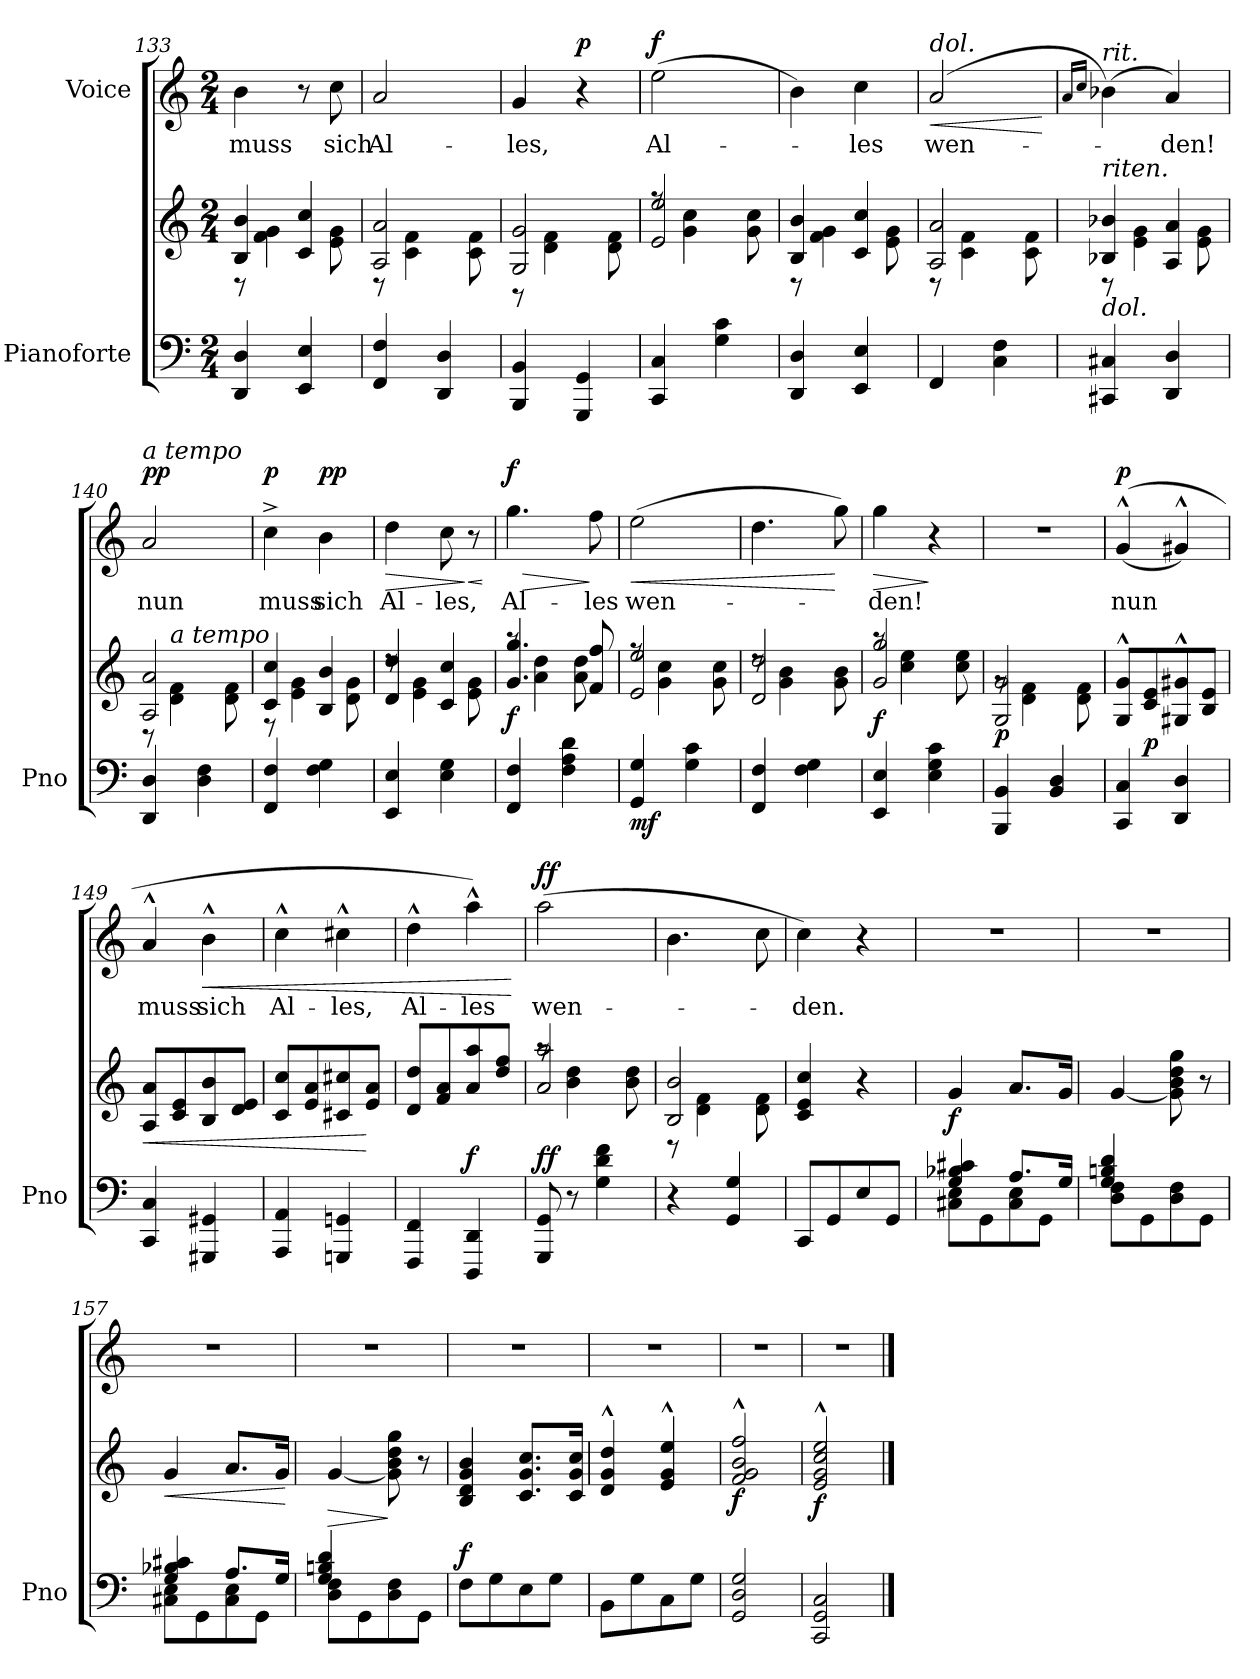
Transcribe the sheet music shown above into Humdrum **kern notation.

**kern	**kern	**dynam	**kern	**text	**dynam
*part2	*part2	*part2	*part1	*part1	*part1
*staff3	*staff2	*staff2/3	*staff1	*staff1	*staff1
*I"Pianoforte	*	*	*I"Voice	*	*
*I'Pno	*	*	*	*	*
*clefF4	*clefG2	*	*clefG2	*	*
*k[]	*k[]	*	*k[]	*	*
*M2/4	*M2/4	*	*M2/4	*	*
=133	=133	=133	=133	=133	=133
*	*^	*	*	*	*
!	!	!	!	!	!LO:LY:b	!
4DD/ 4D/	4B/ 4b/	8r	.	4b\	muss	.
.	.	4f\ 4g\	.	.	.	.
4EE/ 4E/	4c/ 4cc/	.	.	8r	.	.
!	!	!	!	!	!LO:LY:b	!
.	.	8e\ 8g\	.	8cc\	sich	.
=134	=134	=134	=134	=134	=134	=134
!	!	!	!	!	!LO:LY:b	!
4FF/ 4F/	2A/ 2a/	8r	.	2a/	Al-	.
.	.	4c\ 4f\	.	.	.	.
4DD/ 4D/	.	.	.	.	.	.
.	.	8c\ 8f\	.	.	.	.
=135	=135	=135	=135	=135	=135	=135
!	!	!	!	!	!LO:LY:b	!
4BBB/ 4BB/	2G/ 2g/	8r	.	4g/	-les,	.
.	.	4d\ 4f\	.	.	.	.
!	!	!	!	!	!	!LO:DY:b
4GGG/ 4GG/	.	.	.	4r	.	p
.	.	8d\ 8f\	.	.	.	.
=136	=136	=136	=136	=136	=136	=136
!	!	!	!	!	!LO:LY:b	!LO:DY:a
4CC/ 4C/	2e/ 2ee/	8rff	.	(2ee\	Al-	f
.	.	4g\ 4cc\	.	.	.	.
4G\ 4c\	.	.	.	.	.	.
.	.	8g\ 8cc\	.	.	.	.
=137	=137	=137	=137	=137	=137	=137
4DD/ 4D/	4B/ 4b/	8r	.	4b\)	.	.
.	.	4f\ 4g\	.	.	.	.
!	!	!	!	!	!LO:LY:b	!
4EE/ 4E/	4c/ 4cc/	.	.	4cc\	-les	.
.	.	8e\ 8g\	.	.	.	.
!!LO:LB:g=z
=138	=138	=138	=138	=138	=138	=138
!	!	!	!	!LO:TX:a:i:t=dol.	!	!
!	!	!	!	!	!LO:LY:b	!LO:HP:b
4FF/	2A/ 2a/	8r	.	(>2a/	wen-	<
.	.	4c\ 4f\	.	.	.	.
4C\ 4F\	.	.	.	.	.	.
.	.	8c\ 8f\	.	.	.	.
*	*v	*v	*	*	*	*
.	.	.	.	.	[
=139	=139	=139	=139	=139	=139
.	.	.	16qa/LL	.	.
.	.	.	16qcc/JJ	.	.
*	*^	*	*	*	*
!	!	!	!	!LO:TX:a:i:t=rit.	!	!
!	!LO:TX:a:i:t=riten.	!	!	!	!	!
!LO:TX:a:i:t=dol.	!	!	!	!	!	!
4CC#X/ 4C#X/	4B-X/ 4b-X/	8r	.	(4b-X\)	.	.
.	.	4e\ 4g\	.	.	.	.
!	!	!	!	!	!LO:LY:b	!
4DD/ 4D/	4A/ 4a/	.	.	4a/)	-den!	.
.	.	8e\ 8g\	.	.	.	.
=140	=140	=140	=140	=140	=140	=140
!	!	!	!	!LO:TX:a:i:t=a tempo	!	!
!	!	!	!	!	!LO:LY:b	!LO:DY:a
4DD/ 4D/	2A/ 2a/	8r	.	2a/	nun	pp
!	!	!LO:TX:a:i:t=a tempo	!	!	!	!
.	.	4d\ 4f\	.	.	.	.
4D\ 4F\	.	.	.	.	.	.
.	.	8d\ 8f\	.	.	.	.
=141	=141	=141	=141	=141	=141	=141
!	!	!	!	!	!LO:LY:b	!LO:DY:a
4FF/ 4F/	4c/ 4cc/	8r	.	4cc^\	muss	p
.	.	4e\ 4g\	.	.	.	.
!	!	!	!	!	!LO:LY:b	!LO:DY:a
4F\ 4G\	4B/ 4b/	.	.	4b\	sich	pp
.	.	8d\ 8g\	.	.	.	.
=142	=142	=142	=142	=142	=142	=142
!	!	!	!	!	!LO:LY:b	!LO:HP:b
4EE/ 4E/	4d/ 4dd/	8rdd	.	4dd\	Al-	>
.	.	4e\ 4g\	.	.	.	.
!	!	!	!	!	!LO:LY:b	!
4E\ 4G\	4c/ 4cc/	.	.	8cc\	-les,	.
!	!	!	!	!	!	!LO:HP:n=1:b
.	.	8e\ 8g\	.	8r	.	] <
*	*v	*v	*	*	*	*
.	.	.	.	.	[
=143	=143	=143	=143	=143	=143
*	*^	*	*	*	*
!	!	!	!LO:DY:a=2	!	!LO:LY:b	!LO:HP:b
!	!	!	!	!	!	!LO:DY:n=1:a
4FF/ 4F/	4.g/ 4.gg/	8raa	f	4.gg\	Al-	> f
.	.	4a\ 4dd\	.	.	.	.
4F\ 4A\ 4d\	.	.	.	.	.	.
!	!	!	!	!	!LO:LY:b	!
.	8f/ 8ff/	8a\ 8dd\	.	8ff\	-les	]
=144	=144	=144	=144	=144	=144	=144
!	!	!	!LO:DY:b=2	!	!LO:LY:b	!LO:HP:b
4GG/ 4G/	2e/ 2ee/	8rff	mf	(2ee\	wen-	<
.	.	4g\ 4cc\	.	.	.	.
4G\ 4c\	.	.	.	.	.	.
.	.	8g\ 8cc\	.	.	.	.
=145	=145	=145	=145	=145	=145	=145
4FF/ 4F/	2d/ 2dd/	8rdd	.	4.dd\	.	.
.	.	4g\ 4b\	.	.	.	.
4F\ 4G\	.	.	.	.	.	.
.	.	8g\ 8b\	.	8gg\)	.	[
!!LO:LB:g=z
=146	=146	=146	=146	=146	=146	=146
!	!	!	!LO:DY:a=2	!	!LO:LY:b	!LO:HP:b
4EE/ 4E/	2g/ 2gg/	8raa	f	4gg\	-den!	>
.	.	4cc\ 4ee\	.	.	.	.
4E\ 4G\ 4c\	.	.	.	4r	.	]
.	.	8cc\ 8ee\	.	.	.	.
=147	=147	=147	=147	=147	=147	=147
!	!	!	!LO:DY:b	!	!	!
4BBB/ 4BB/	2G/ 2g/	8rg	p	2r	.	.
.	.	4d\ 4f\	.	.	.	.
4BB/ 4D/	.	.	.	.	.	.
.	.	8d\ 8f\	.	.	.	.
=148	=148	=148	=148	=148	=148	=148
!	!	!	!	!	!LO:LY:b	!LO:DY:a
*	*v	*v	*	*	*	*
4CC/ 4C/	8G/^^ 8g/^^L	.	((4g^^/	nun	p
!	!	!LO:DY:b	!	!	!
.	8c/ 8e/	p	.	.	.
4DD/ 4D/	8G#X/^^ 8g#X/^^	.	4g#X^^/)	.	.
.	8B/ 8e/J	.	.	.	.
=149	=149	=149	=149	=149	=149
!	!	!LO:HP:b	!	!LO:LY:b	!
4CC/ 4C/	8A/ 8a/L	<	4a^^/	muss	.
.	8c/ 8e/	.	.	.	.
!	!	!	!	!LO:LY:b	!LO:HP:b
4GGG#X/ 4GG#X/	8B/ 8b/	.	4b^^\	sich	<
.	8d/ 8e/J	.	.	.	.
=150	=150	=150	=150	=150	=150
!	!	!	!	!LO:LY:b	!
4AAA/ 4AA/	8c/ 8cc/L	.	4cc^^\	Al-	.
.	8e/ 8a/	.	.	.	.
!	!	!	!	!LO:LY:b	!
4GGGn/ 4GGn/	8c#X/ 8cc#X/	.	4cc#X^^\	-les,	.
.	8e/ 8a/J	[	.	.	.
=151	=151	=151	=151	=151	=151
!	!	!	!	!LO:LY:b	!
4FFF/ 4FF/	8d/ 8dd/L	.	4dd^^\	Al-	.
.	8f/ 8a/	.	.	.	.
!	!	!LO:DY:a=2	!	!LO:LY:b	!
4DDD/ 4DD/	8a/ 8aa/	f	4aa^^\)	-les	.
.	8dd/ 8ff/J	.	.	.	.
.	.	.	.	.	[
=152	=152	=152	=152	=152	=152
*	*^	*	*	*	*
!	!	!	!LO:DY:a=2	!	!LO:LY:b	!LO:DY:a
8GGG/ 8GG/	2a/ 2aa/	8raa	ff	(2aa\	wen-	ff
8r	.	4b\ 4dd\	.	.	.	.
4G\ 4d\ 4f\	.	.	.	.	.	.
.	.	8b\ 8dd\	.	.	.	.
=153	=153	=153	=153	=153	=153	=153
4r	2B/ 2b/	8r	.	4.b\	.	.
.	.	4d\ 4f\	.	.	.	.
4GG/ 4G/	.	.	.	.	.	.
.	.	8d\ 8f\	.	8cc\	.	.
!!LO:LB:g=z
=154	=154	=154	=154	=154	=154	=154
!	!	!	!	!	!LO:LY:b	!
*	*v	*v	*	*	*	*
8CC/L	4c/ 4e/ 4cc/	.	4cc\)	-den.	.
8GG/	.	.	.	.	.
8E/	4r	.	4r	.	.
8GG/J	.	.	.	.	.
=155	=155	=155	=155	=155	=155
*^	*	*	*	*	*
!	!	!	!LO:DY:b	!	!	!
4G/ 4B-X/ 4c#X/	8C#X\ 8E\L	4g/	f	2r	.	.
.	8GG\	.	.	.	.	.
8.A/L	8C#\ 8E\	8.a/L	.	.	.	.
.	8GG\J	.	.	.	.	.
16G/Jk	.	16g/Jk	.	.	.	.
=156	=156	=156	=156	=156	=156	=156
*	*^	*	*	*	*	*
4ryy	8D\ 8F\L	4G/ 4Bn/ 4d/	[4g/	.	2r	.	.
.	8GG\	.	.	.	.	.	.
4ryy	8D\ 8F\	4ryy	8g\] 8b\ 8dd\ 8gg\	.	.	.	.
.	8GG\J	.	8r	.	.	.	.
*	*v	*v	*	*	*	*	*
=157	=157	=157	=157	=157	=157	=157
!	!	!	!LO:HP:b	!	!	!
4G/ 4B-X/ 4c#X/	8C#X\ 8E\L	4g/	<	2r	.	.
.	8GG\	.	.	.	.	.
8.A/L	8C#\ 8E\	8.a/L	.	.	.	.
.	8GG\J	.	.	.	.	.
16G/Jk	.	16g/Jk	.	.	.	.
*v	*v	*	*	*	*	*
.	.	[	.	.	.
=158	=158	=158	=158	=158	=158
*^	*	*	*	*	*
*	*^	*	*	*	*	*
!	!	!	!	!LO:HP:b	!	!	!
4ryy	8D\ 8F\L	4G/ 4Bn/ 4d/	[4g/	>	2r	.	.
.	8GG\	.	.	.	.	.	.
4ryy	8D\ 8F\	4ryy	8g\] 8b\ 8dd\ 8gg\	]	.	.	.
.	8GG\J	.	8r	.	.	.	.
*	*v	*v	*	*	*	*	*
=159	=159	=159	=159	=159	=159	=159
!	!	!	!LO:DY:a=2	!	!	!
*v	*v	*	*	*	*	*
8F\L	4B/ 4d/ 4g/ 4b/	f	2r	.	.
8G\	.	.	.	.	.
8E\	8.c/ 8.g/ 8.cc/L	.	.	.	.
8G\J	.	.	.	.	.
.	16c/ 16g/ 16cc/Jk	.	.	.	.
=160	=160	=160	=160	=160	=160
8BB\L	4d/^^ 4g/^^ 4dd/^^	.	2r	.	.
8G\	.	.	.	.	.
8C\	4e/^^ 4g/^^ 4ee/^^	.	.	.	.
8G\J	.	.	.	.	.
=161	=161	=161	=161	=161	=161
!	!	!LO:DY:b	!	!	!
2GG/ 2D/ 2G/	2f/^^ 2g/^^ 2b/^^ 2ff/^^	f	2r	.	.
=162	=162	=162	=162	=162	=162
!	!	!LO:DY:b	!	!	!
2CC/ 2GG/ 2C/	2e/^^ 2g/^^ 2cc/^^ 2ee/^^	f	2r	.	.
==	==	==	==	==	==
*-	*-	*-	*-	*-	*-
